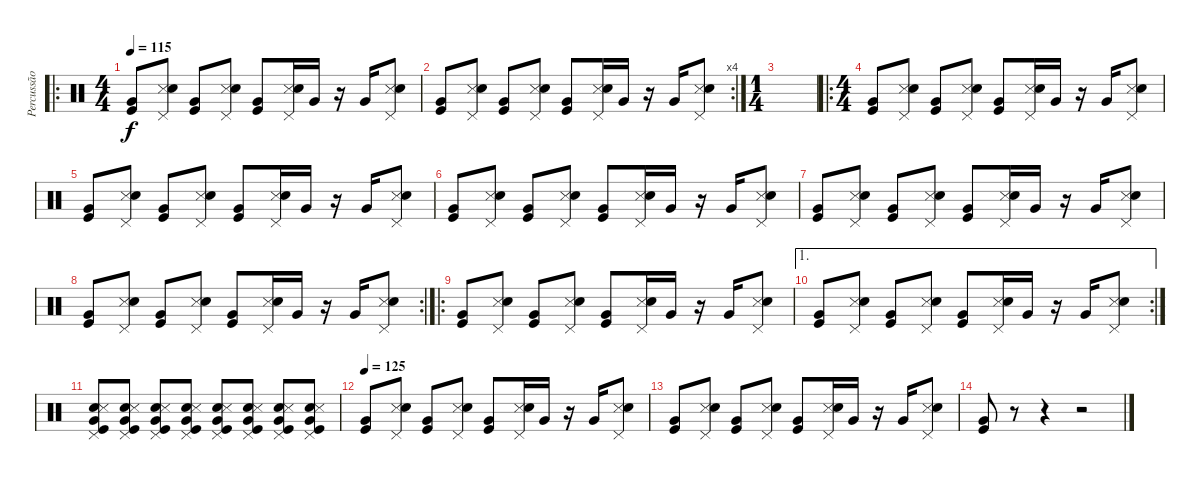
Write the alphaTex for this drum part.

\track ("Percussão" "Percussão") {instrument percussion}
\staff {score}
\articulation defaults
\ro
\ts (4 4)
\tempo 115
\clef neutral
\ks c
("Kick (hit)" "Very Low Tom (hit)").8{dy f} ("Snare (side stick) 3" "Snare (hit) 2" "Pedal Hi-Hat (hit)").8 ("Kick (hit)" "Very Low Tom (hit)").8 ("Snare (side stick) 3" "Snare (hit) 2" "Pedal Hi-Hat (hit)").8 ("Kick (hit)" "Very Low Tom (hit)").8 ("Snare (side stick) 3" "Snare (hit) 2" "Pedal Hi-Hat (hit)").16 "Very Low Tom (hit)".16 r.16 "Very Low Tom (hit)".16 ("Snare (side stick) 3" "Snare (hit) 2" "Pedal Hi-Hat (hit)").8 |
\rc 4
("Kick (hit)" "Very Low Tom (hit)").8 ("Snare (side stick) 3" "Snare (hit) 2" "Pedal Hi-Hat (hit)").8 ("Kick (hit)" "Very Low Tom (hit)").8 ("Snare (side stick) 3" "Snare (hit) 2" "Pedal Hi-Hat (hit)").8 ("Kick (hit)" "Very Low Tom (hit)").8 ("Snare (side stick) 3" "Snare (hit) 2" "Pedal Hi-Hat (hit)").16 "Very Low Tom (hit)".16 r.16 "Very Low Tom (hit)".16 ("Snare (side stick) 3" "Snare (hit) 2" "Pedal Hi-Hat (hit)").8 |
\ts (1 4)
|
\ro
\ts (4 4)
("Kick (hit)" "Very Low Tom (hit)").8 ("Snare (side stick) 3" "Snare (hit) 2" "Pedal Hi-Hat (hit)").8 ("Kick (hit)" "Very Low Tom (hit)").8 ("Snare (side stick) 3" "Snare (hit) 2" "Pedal Hi-Hat (hit)").8 ("Kick (hit)" "Very Low Tom (hit)").8 ("Snare (side stick) 3" "Snare (hit) 2" "Pedal Hi-Hat (hit)").16 "Very Low Tom (hit)".16 r.16 "Very Low Tom (hit)".16 ("Snare (side stick) 3" "Snare (hit) 2" "Pedal Hi-Hat (hit)").8 |
("Kick (hit)" "Very Low Tom (hit)").8 ("Snare (side stick) 3" "Snare (hit) 2" "Pedal Hi-Hat (hit)").8 ("Kick (hit)" "Very Low Tom (hit)").8 ("Snare (side stick) 3" "Snare (hit) 2" "Pedal Hi-Hat (hit)").8 ("Kick (hit)" "Very Low Tom (hit)").8 ("Snare (side stick) 3" "Snare (hit) 2" "Pedal Hi-Hat (hit)").16 "Very Low Tom (hit)".16 r.16 "Very Low Tom (hit)".16 ("Snare (side stick) 3" "Snare (hit) 2" "Pedal Hi-Hat (hit)").8 |
("Kick (hit)" "Very Low Tom (hit)").8 ("Snare (side stick) 3" "Snare (hit) 2" "Pedal Hi-Hat (hit)").8 ("Kick (hit)" "Very Low Tom (hit)").8 ("Snare (side stick) 3" "Snare (hit) 2" "Pedal Hi-Hat (hit)").8 ("Kick (hit)" "Very Low Tom (hit)").8 ("Snare (side stick) 3" "Snare (hit) 2" "Pedal Hi-Hat (hit)").16 "Very Low Tom (hit)".16 r.16 "Very Low Tom (hit)".16 ("Snare (side stick) 3" "Snare (hit) 2" "Pedal Hi-Hat (hit)").8 |
("Kick (hit)" "Very Low Tom (hit)").8 ("Snare (side stick) 3" "Snare (hit) 2" "Pedal Hi-Hat (hit)").8 ("Kick (hit)" "Very Low Tom (hit)").8 ("Snare (side stick) 3" "Snare (hit) 2" "Pedal Hi-Hat (hit)").8 ("Kick (hit)" "Very Low Tom (hit)").8 ("Snare (side stick) 3" "Snare (hit) 2" "Pedal Hi-Hat (hit)").16 "Very Low Tom (hit)".16 r.16 "Very Low Tom (hit)".16 ("Snare (side stick) 3" "Snare (hit) 2" "Pedal Hi-Hat (hit)").8 |
\rc 2
("Kick (hit)" "Very Low Tom (hit)").8 ("Snare (side stick) 3" "Snare (hit) 2" "Pedal Hi-Hat (hit)").8 ("Kick (hit)" "Very Low Tom (hit)").8 ("Snare (side stick) 3" "Snare (hit) 2" "Pedal Hi-Hat (hit)").8 ("Kick (hit)" "Very Low Tom (hit)").8 ("Snare (side stick) 3" "Snare (hit) 2" "Pedal Hi-Hat (hit)").16 "Very Low Tom (hit)".16 r.16 "Very Low Tom (hit)".16 ("Snare (side stick) 3" "Snare (hit) 2" "Pedal Hi-Hat (hit)").8 |
\ro
("Kick (hit)" "Very Low Tom (hit)").8 ("Snare (side stick) 3" "Snare (hit) 2" "Pedal Hi-Hat (hit)").8 ("Kick (hit)" "Very Low Tom (hit)").8 ("Snare (side stick) 3" "Snare (hit) 2" "Pedal Hi-Hat (hit)").8 ("Kick (hit)" "Very Low Tom (hit)").8 ("Snare (side stick) 3" "Snare (hit) 2" "Pedal Hi-Hat (hit)").16 "Very Low Tom (hit)".16 r.16 "Very Low Tom (hit)".16 ("Snare (side stick) 3" "Snare (hit) 2" "Pedal Hi-Hat (hit)").8 |
\ae 1
\rc 2
("Kick (hit)" "Very Low Tom (hit)").8 ("Snare (side stick) 3" "Snare (hit) 2" "Pedal Hi-Hat (hit)").8 ("Kick (hit)" "Very Low Tom (hit)").8 ("Snare (side stick) 3" "Snare (hit) 2" "Pedal Hi-Hat (hit)").8 ("Kick (hit)" "Very Low Tom (hit)").8 ("Snare (side stick) 3" "Snare (hit) 2" "Pedal Hi-Hat (hit)").16 "Very Low Tom (hit)".16 r.16 "Very Low Tom (hit)".16 ("Snare (side stick) 3" "Snare (hit) 2" "Pedal Hi-Hat (hit)").8 |
("Pedal Hi-Hat (hit)" "Snare (hit) 2" "Snare (side stick) 3" "Very Low Tom (hit)" "Kick (hit)").8 ("Pedal Hi-Hat (hit)" "Snare (hit) 2" "Snare (side stick) 3" "Very Low Tom (hit)" "Kick (hit)").8 ("Pedal Hi-Hat (hit)" "Snare (hit) 2" "Snare (side stick) 3" "Very Low Tom (hit)" "Kick (hit)").8 ("Pedal Hi-Hat (hit)" "Snare (hit) 2" "Snare (side stick) 3" "Very Low Tom (hit)" "Kick (hit)").8 ("Pedal Hi-Hat (hit)" "Snare (hit) 2" "Snare (side stick) 3" "Very Low Tom (hit)" "Kick (hit)").8 ("Pedal Hi-Hat (hit)" "Snare (hit) 2" "Snare (side stick) 3" "Very Low Tom (hit)" "Kick (hit)").8 ("Pedal Hi-Hat (hit)" "Snare (hit) 2" "Snare (side stick) 3" "Very Low Tom (hit)" "Kick (hit)").8 ("Pedal Hi-Hat (hit)" "Snare (hit) 2" "Snare (side stick) 3" "Very Low Tom (hit)" "Kick (hit)").8 |
\tempo 85
\tempo 125
("Kick (hit)" "Very Low Tom (hit)").8 ("Snare (side stick) 3" "Snare (hit) 2" "Pedal Hi-Hat (hit)").8 ("Kick (hit)" "Very Low Tom (hit)").8 ("Snare (side stick) 3" "Snare (hit) 2" "Pedal Hi-Hat (hit)").8 ("Kick (hit)" "Very Low Tom (hit)").8 ("Snare (side stick) 3" "Snare (hit) 2" "Pedal Hi-Hat (hit)").16 "Very Low Tom (hit)".16 r.16 "Very Low Tom (hit)".16 ("Snare (side stick) 3" "Snare (hit) 2" "Pedal Hi-Hat (hit)").8 |
("Kick (hit)" "Very Low Tom (hit)").8 ("Snare (side stick) 3" "Snare (hit) 2" "Pedal Hi-Hat (hit)").8 ("Kick (hit)" "Very Low Tom (hit)").8 ("Snare (side stick) 3" "Snare (hit) 2" "Pedal Hi-Hat (hit)").8 ("Kick (hit)" "Very Low Tom (hit)").8 ("Snare (side stick) 3" "Snare (hit) 2" "Pedal Hi-Hat (hit)").16 "Very Low Tom (hit)".16 r.16 "Very Low Tom (hit)".16 ("Snare (side stick) 3" "Snare (hit) 2" "Pedal Hi-Hat (hit)").8 |
("Kick (hit)" "Very Low Tom (hit)").8 r.8 r.4 r.2
